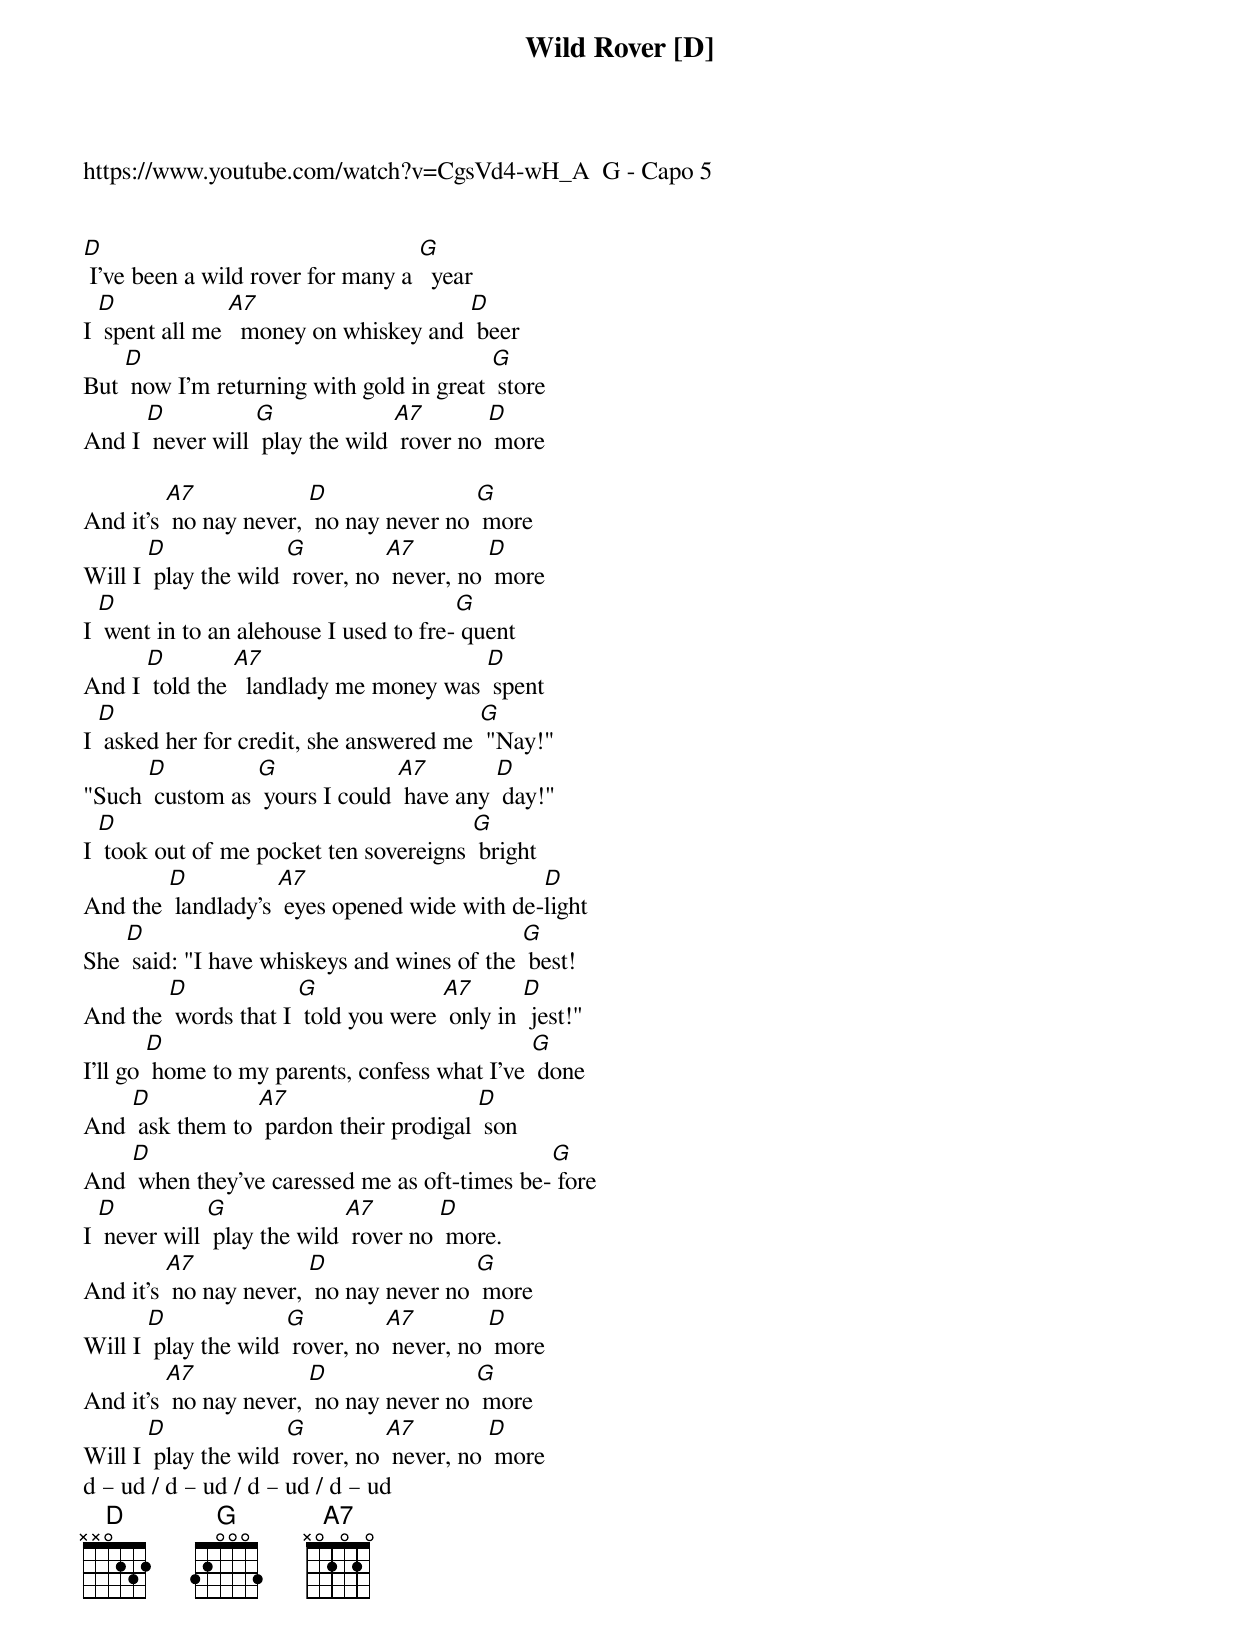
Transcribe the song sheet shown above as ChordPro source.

{t: Wild Rover [D] }
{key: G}
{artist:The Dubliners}
https://www.youtube.com/watch?v=CgsVd4-wH_A  G - Capo 5

{c: }

[D] I've been a wild rover for many a [G]  year
I [D] spent all me [A7]  money on whiskey and [D] beer
But [D] now I'm returning with gold in great [G] store
And I [D] never will [G] play the wild [A7] rover no [D] more
{c: }

And it's [A7] no nay never, [D] no nay never no [G] more
Will I [D] play the wild [G] rover, no [A7] never, no [D] more
{c: }
I [D] went in to an alehouse I used to fre-[G] quent
And I [D] told the [A7]  landlady me money was [D] spent
I [D] asked her for credit, she answered me [G] "Nay!"
"Such [D] custom as [G] yours I could [A7] have any [D] day!"
I [D] took out of me pocket ten sovereigns [G] bright
And the [D] landlady's [A7] eyes opened wide with de-[D]light
{c: }
She [D] said: "I have whiskeys and wines of the [G] best!
And the [D] words that I [G] told you were [A7] only in [D] jest!"
{c: }
I'll go [D] home to my parents, confess what I've [G] done
And [D] ask them to [A7] pardon their prodigal [D] son
And [D] when they've caressed me as oft-times be-[G] fore
I [D] never will [G] play the wild [A7] rover no [D] more.
{c: }
And it's [A7] no nay never, [D] no nay never no [G] more
Will I [D] play the wild [G] rover, no [A7] never, no [D] more
{c: }
And it's [A7] no nay never, [D] no nay never no [G] more
Will I [D] play the wild [G] rover, no [A7] never, no [D] more
{c: }
d – ud / d – ud / d – ud / d – ud
